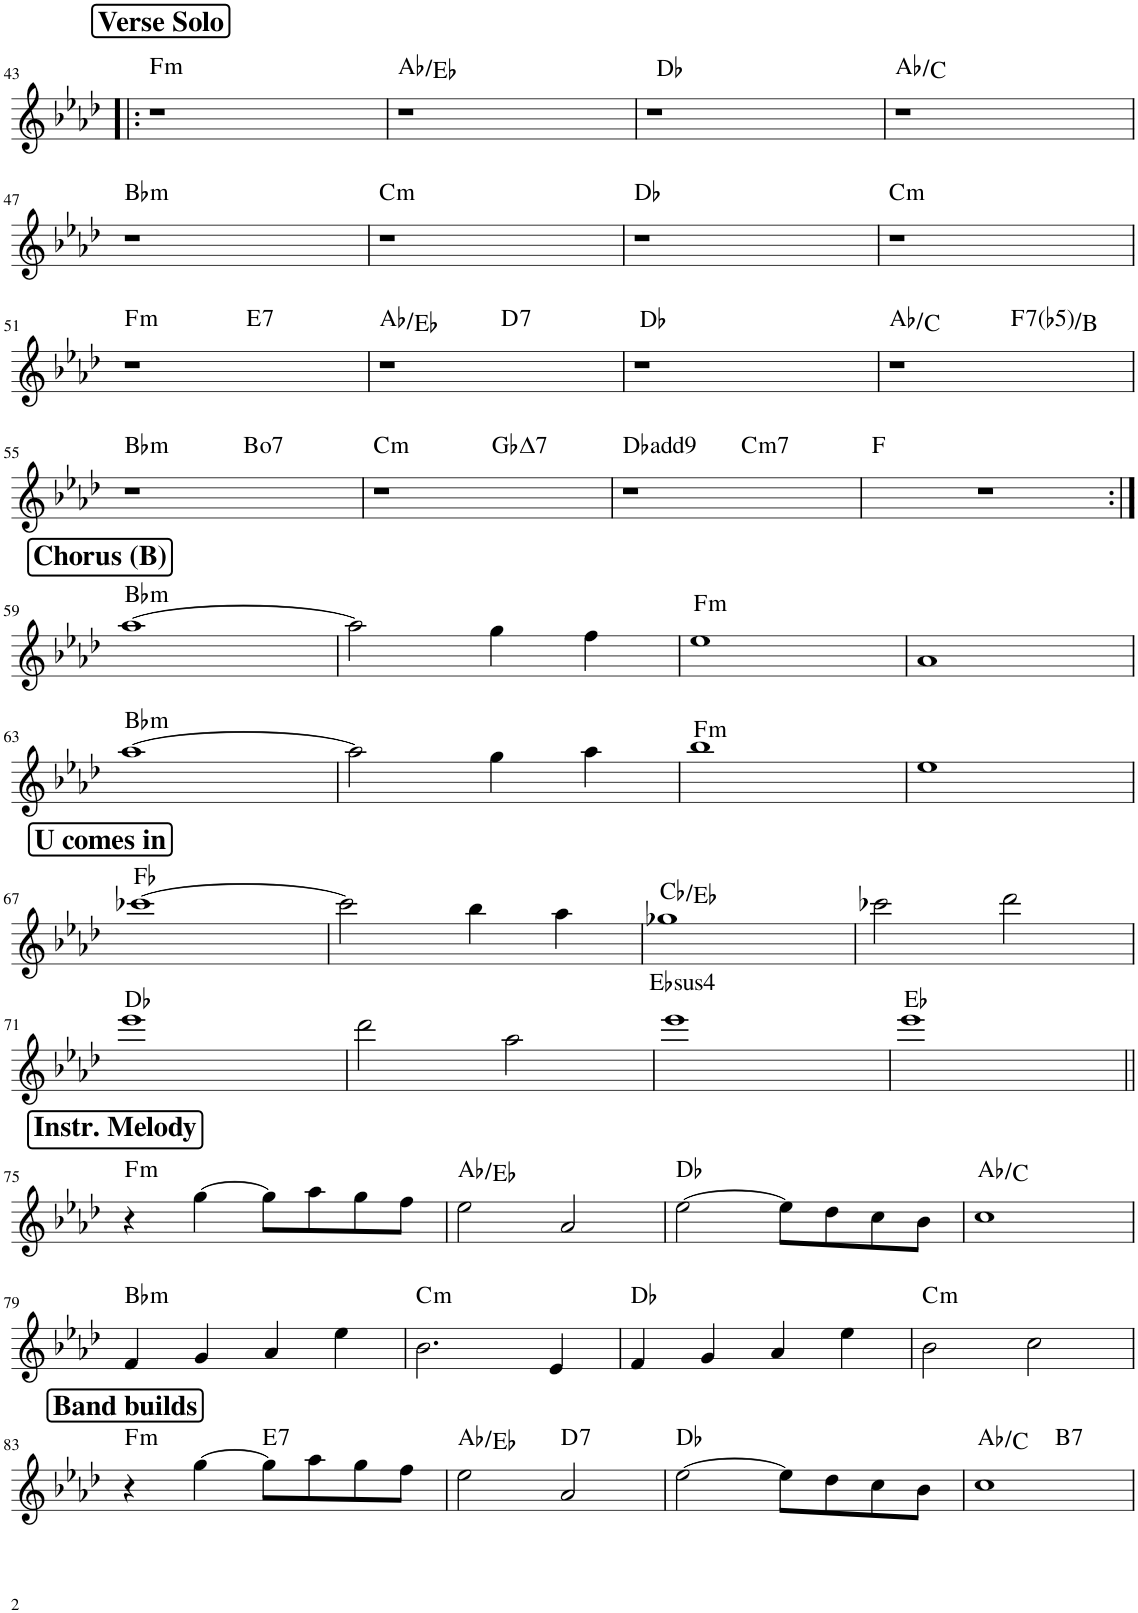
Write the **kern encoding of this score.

**kern	**harte
*part1	*part1
*staff1	*
*I"Piano	*
*I'Pno.	*
!!LO:PB:g=z
*clefG2	*
*k[b-e-a-d-]	*
*M4/4	*
!!LO:REH:place=s1:a:B:cj:fs=14:t=Verse Solo
=43!|:	=43!|:
!	!LO:H:kt=m
1r	F:min
=44	=44
1r	Ab:maj/5
=45	=45
1r	Db:maj
=46	=46
1r	Ab:maj/3
!!LO:LB:g=z
=47	=47
!	!LO:H:kt=m
1r	Bb:min
=48	=48
!	!LO:H:kt=m
1r	C:min
=49	=49
1r	Db:maj
=50	=50
!	!LO:H:kt=m
1r	C:min
!!LO:LB:g=z
=51	=51
!	!LO:H:kt=m
*^	*
1r	2ryy	F:min
!	!	!LO:H:kt=7
.	2ryy	E:7
=52	=52	=52
1r	2ryy	Ab:maj/5
!	!	!LO:H:kt=7
.	2ryy	D:7
*v	*v	*
=53	=53
1r	Db:maj
=54	=54
*^	*
1r	2ryy	Ab:maj/3
!	!	!LO:H:kt=7
.	2ryy	F:(3,b5,b7)/#4
!!LO:LB:g=z	!!
=55	=55	=55
!	!	!LO:H:kt=m
1r	2ryy	Bb:min
!	!	!LO:H:kt=7
.	2ryy	B:dim7
=56	=56	=56
!	!	!LO:H:kt=m
1r	2ryy	C:min
!	!	!LO:H:kt=7
.	2ryy	Gb:maj7
=57	=57	=57
1r	2ryy	Db:maj(9)
!	!	!LO:H:kt=m7
.	2ryy	C:min7
*v	*v	*
=58	=58
1r	F:maj
!!LO:LB:g=z
!!LO:REH:place=s1:a:B:cj:fs=14:t=Chorus (B)
=59:|!	=59:|!
!	!LO:H:kt=m
[1aa-	Bb:min
=60	=60
2aa-\]	.
4gg\	.
4ff\	.
=61	=61
!	!LO:H:kt=m
1ee-	F:min
=62	=62
1a-	.
!!LO:LB:g=z
=63	=63
!	!LO:H:kt=m
[1aa-	Bb:min
=64	=64
2aa-\]	.
4gg\	.
4aa-\	.
=65	=65
!	!LO:H:kt=m
1bb-	F:min
=66	=66
1ee-	.
!!LO:LB:g=z
!!LO:REH:place=s1:a:B:cj:fs=14:t=U comes in
=67	=67
[1ccc-X	Fb:maj
=68	=68
2ccc-\]	.
4bb-\	.
4aa-\	.
=69	=69
1gg-X	Cb:maj/3
=70	=70
2ccc-X\	.
2ddd-\	.
!!LO:LB:g=z
=71	=71
1eee-	Db:maj
=72	=72
2ddd-\	.
2aa-\	.
=73	=73
!	!LO:H:kt=4
1eee-	Eb:sus4
=74	=74
1eee-	Eb:maj
!!LO:LB:g=z
!!LO:REH:place=s1:a:B:cj:fs=14:t=Instr. Melody
=75||	=75||
!	!LO:H:kt=m
4r	F:min
[4gg\	.
8gg\L]	.
8aa-\	.
8gg\	.
8ff\J	.
=76	=76
2ee-\	Ab:maj/5
2a-/	.
=77	=77
[2ee-\	Db:maj
8ee-\L]	.
8dd-\	.
8cc\	.
8b-\J	.
=78	=78
1cc	Ab:maj/3
!!LO:LB:g=z
=79	=79
!	!LO:H:kt=m
4f/	Bb:min
4g/	.
4a-/	.
4ee-\	.
=80	=80
!	!LO:H:kt=m
2.b-\	C:min
4e-/	.
=81	=81
4f/	Db:maj
4g/	.
4a-/	.
4ee-\	.
=82	=82
!	!LO:H:kt=m
2b-\	C:min
2cc\	.
!!LO:LB:g=z
!!LO:REH:place=s1:a:B:cj:fs=14:t=Band builds
=83	=83
!	!LO:H:kt=m
4r	F:min
[4gg\	.
!	!LO:H:kt=7
8gg\L]	E:7
8aa-\	.
8gg\	.
8ff\J	.
=84	=84
2ee-\	Ab:maj/5
!	!LO:H:kt=7
2a-/	D:7
=85	=85
[2ee-\	Db:maj
8ee-\L]	.
8dd-\	.
8cc\	.
8b-\J	.
=86	=86
*^	*
1cc	2ryy	Ab:maj/3
!	!	!LO:H:kt=7
.	2ryy	B:7
*v	*v	*
=	=
*-	*-
